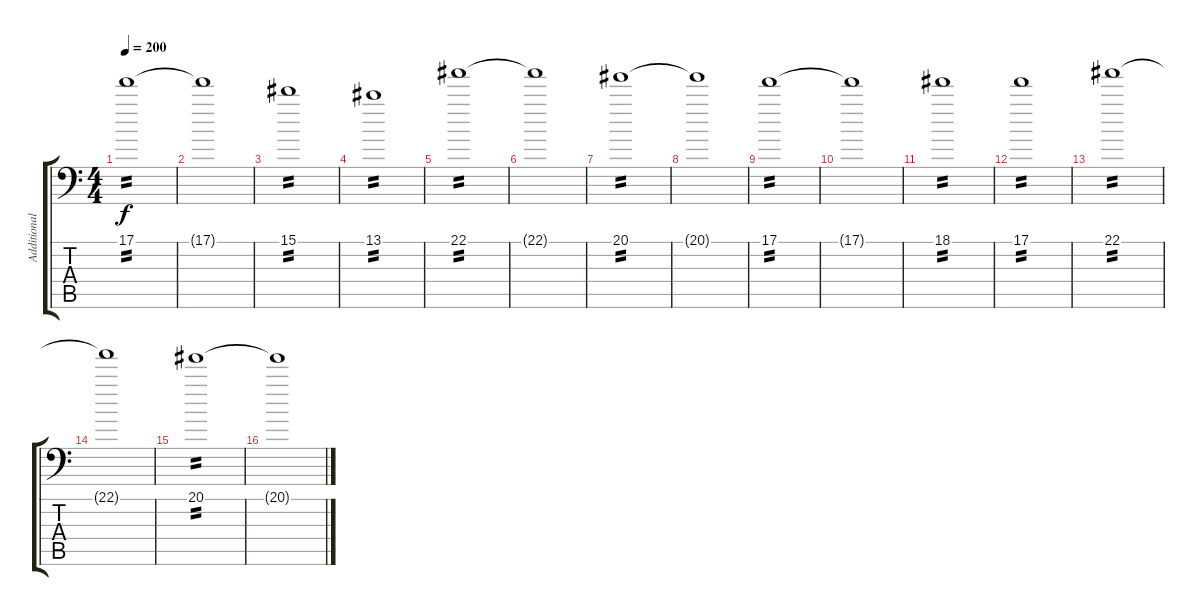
\track ("Additional Guitar" "Additional") {instrument overdrivenguitar}
\staff {score tabs}
\tuning (C4 G3 Eb3 Bb2 F2 Bb1) {hide}
\ts (4 4)
\tempo 200
\clef f4
\ks c
17.1.1{tp 2 dy f} |
17.1{t}.1 |
15.1.1{tp 2} |
13.1.1{tp 2} |
22.1.1{tp 2} |
22.1{t}.1 |
20.1.1{tp 2} |
20.1{t}.1 |
17.1.1{tp 2} |
17.1{t}.1 |
18.1.1{tp 2} |
17.1.1{tp 2} |
22.1.1{tp 2} |
22.1{t}.1 |
20.1.1{tp 2} |
20.1{t}.1
